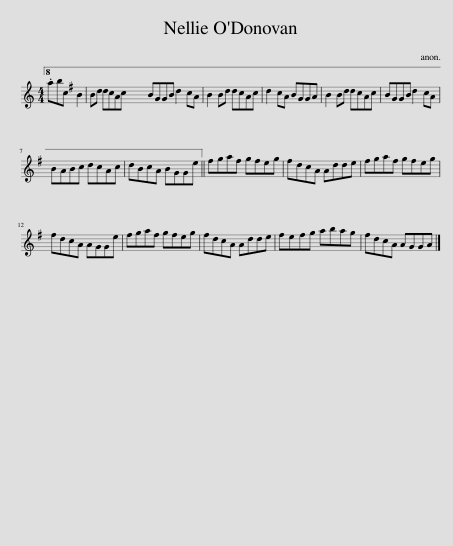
X:1
L:1/8
M:4/4
I:linebreak $
K:C
V:1 treble
V:1
 .abc B2 Bd dcAc | BGGB d2 cA | B2 Bd dcAc | d2 cA BGGA | B2 Bd dcAc | %5
 BGGB d2 cA |$ BABc dcAc | dBcA BGGe || ^fgaf gfeg | ^fdcA Adde | %10
 ^fgaf gfeg |$ ^fdcA AGGe | ^fgaf gfeg | ^fdcA Adde | ^fefg abag | %15
 ^fdcA AGGA |] %16
